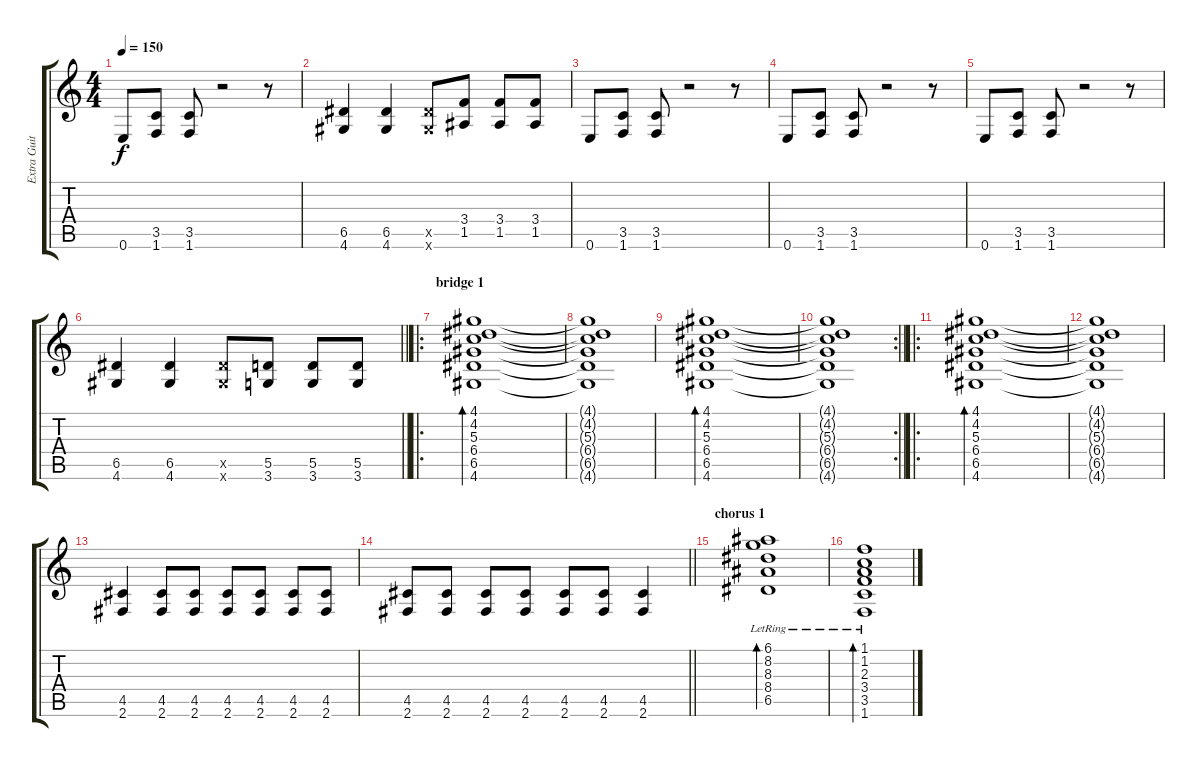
\track ("Extra Guitar" "Extra Guit") {instrument overdrivenguitar}
\staff {score tabs}
\tuning (E4 B3 G3 D3 A2 E2) {hide}
\ts (4 4)
\tempo 150
\clef g2
\ks c
0.6.8{dy f} (3.5 1.6).8 (3.5 1.6).8 r.2 r.8 |
(6.5 4.6).4 (6.5 4.6).4 (6.5{x} 4.6{x}).8 (3.4 1.5).8 (3.4 1.5).8 (3.4 1.5).8 |
0.6.8 (3.5 1.6).8 (3.5 1.6).8 r.2 r.8 |
0.6.8 (3.5 1.6).8 (3.5 1.6).8 r.2 r.8 |
0.6.8 (3.5 1.6).8 (3.5 1.6).8 r.2 r.8 |
\barLineRight lightlight
(6.5 4.6).4 (6.5 4.6).4 (6.5{x} 4.6{x}).8 (5.5 3.6).8 (5.5 3.6).8 (5.5 3.6).8 |
\ro
\section ("" "bridge 1")
(4.1 4.2 5.3 6.4 6.5 4.6).1{bd 120} |
(4.1{t} 4.2{t} 5.3{t} 6.4{t} 6.5{t} 4.6{t}).1 |
(4.1 4.2 5.3 6.4 6.5 4.6).1{bd 120} |
\rc 2
\barLineRight lightlight
(4.1{t} 4.2{t} 5.3{t} 6.4{t} 6.5{t} 4.6{t}).1 |
\ro
(4.1 4.2 5.3 6.4 6.5 4.6).1{bd 120} |
(4.1{t} 4.2{t} 5.3{t} 6.4{t} 6.5{t} 4.6{t}).1 |
(4.5 2.6).4{instrument overdrivenguitar} (4.5 2.6).8 (4.5 2.6).8 (4.5 2.6).8 (4.5 2.6).8 (4.5 2.6).8 (4.5 2.6).8 |
\barLineRight lightlight
(4.5 2.6).8 (4.5 2.6).8 (4.5 2.6).8 (4.5 2.6).8 (4.5 2.6).8 (4.5 2.6).8 (4.5 2.6).4 |
\section ("" "chorus 1")
(6.1{lr} 8.2{lr} 8.3{lr} 8.4{lr} 6.5{lr}).1{bd 120 instrument overdrivenguitar} |
(1.1{lr} 1.2{lr} 2.3{lr} 3.4{lr} 3.5{lr} 1.6{lr}).1{bd 120}
